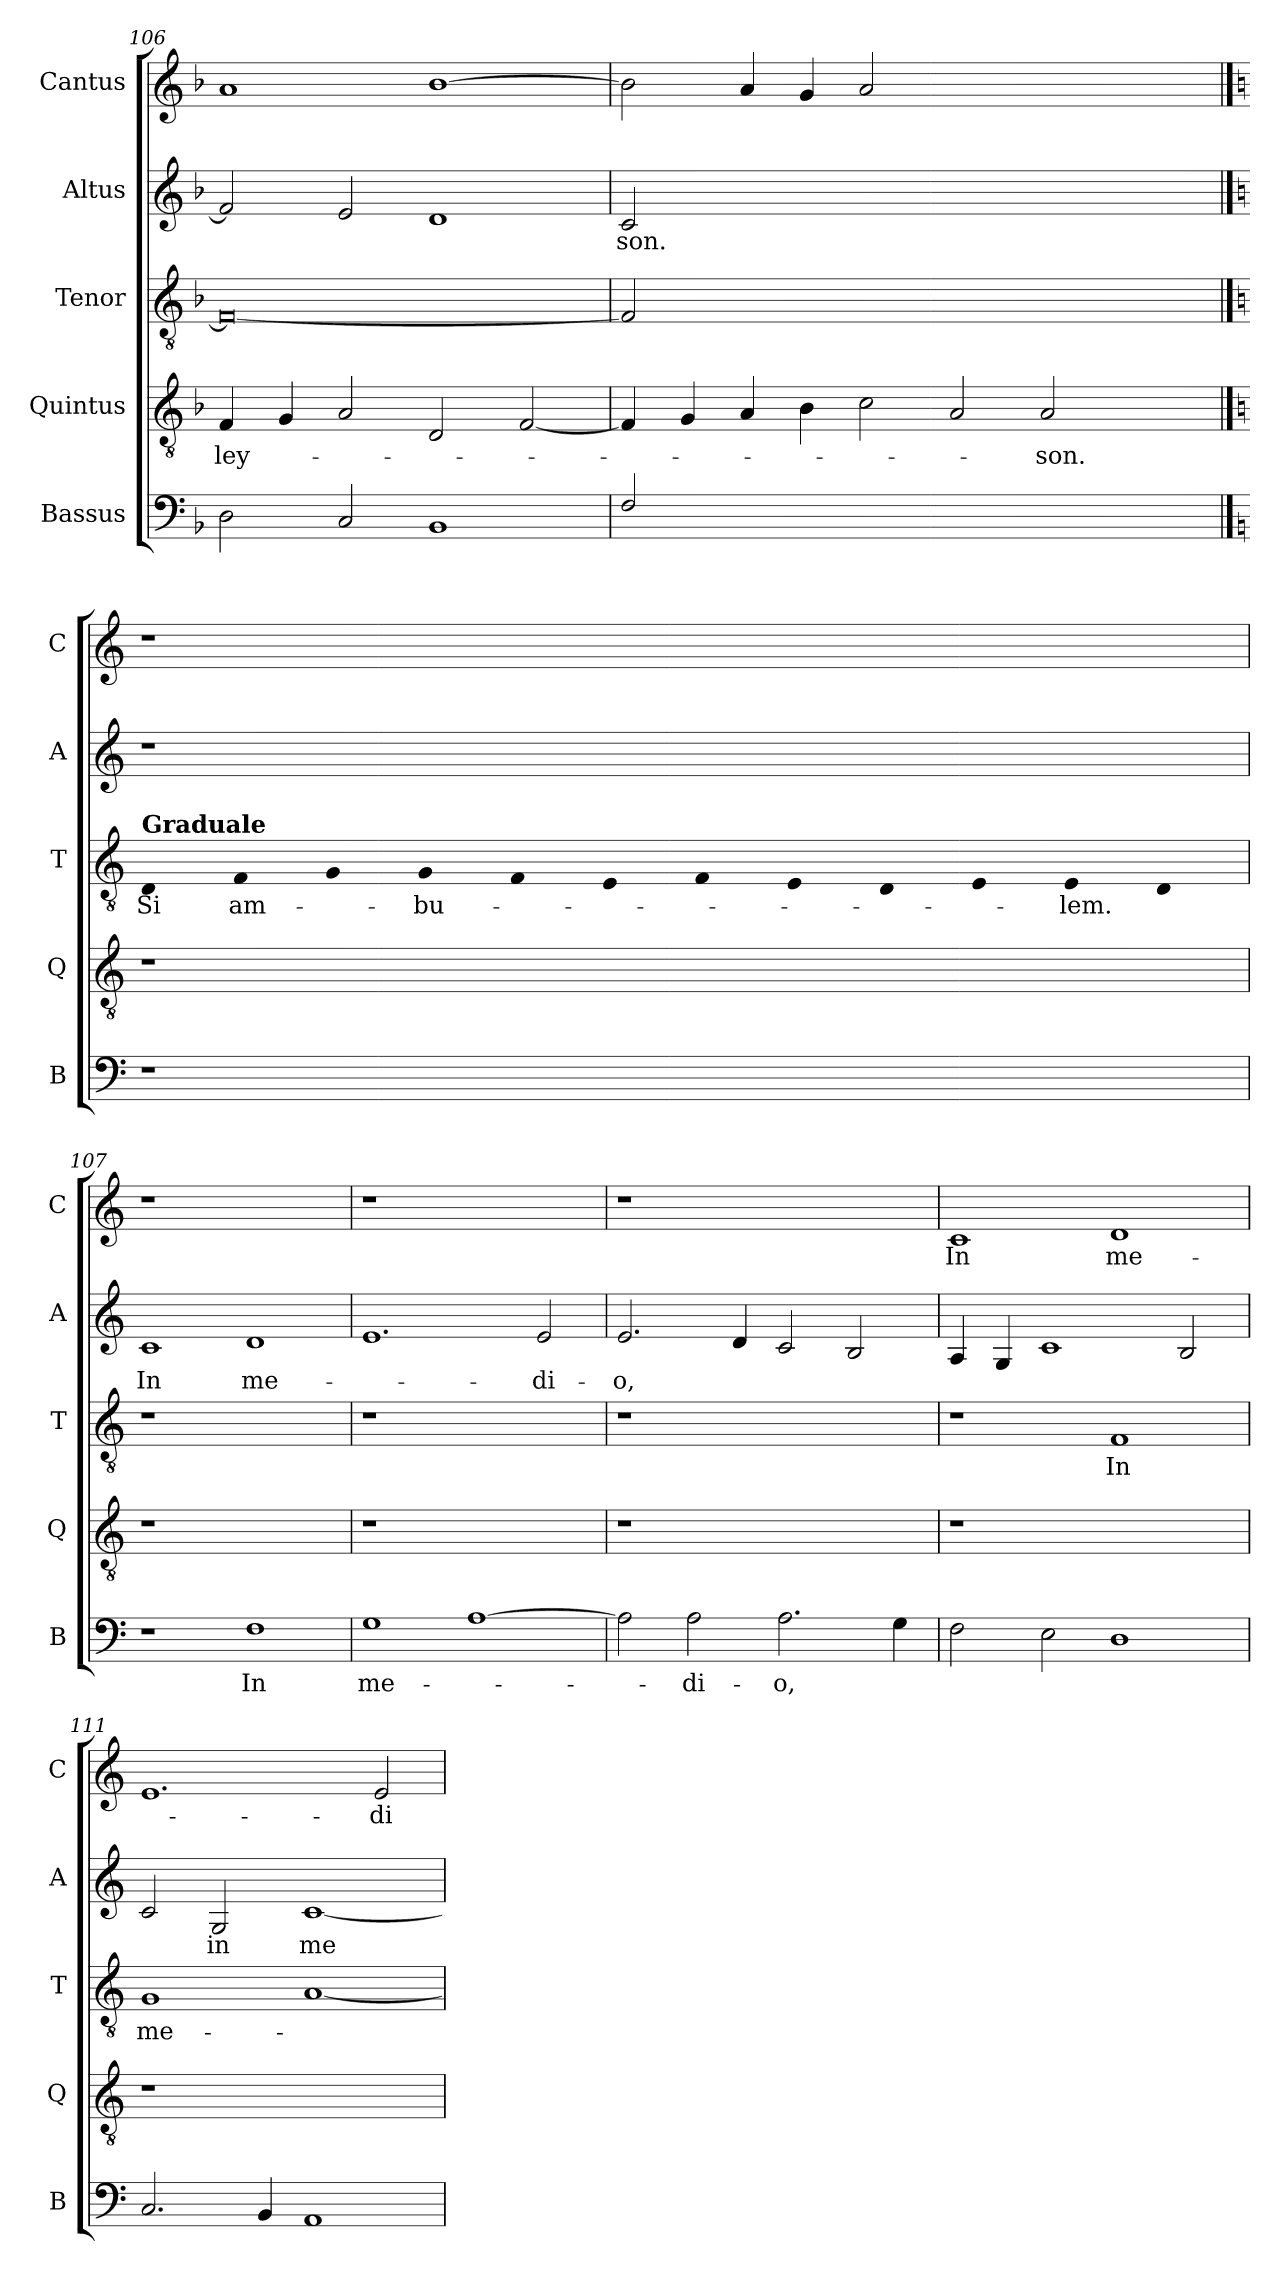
**kern	**text	**kern	**text	**kern	**text	**kern	**text	**kern	**text
*part5	*part5	*part4	*part4	*part3	*part3	*part2	*part2	*part1	*part1
*staff5	*staff5	*staff4	*staff4	*staff3	*staff3	*staff2	*staff2	*staff1	*staff1
*I"Bassus	*	*I"Quintus	*	*I"Tenor	*	*I"Altus	*	*I"Cantus	*
*I'B	*	*I'Q	*	*I'T	*	*I'A	*	*I'C	*
*clefF4	*	*clefGv2	*	*clefGv2	*	*clefG2	*	*clefG2	*
*k[b-]	*	*k[b-]	*	*k[b-]	*	*k[b-]	*	*k[b-]	*
*F:	*	*F:	*	*F:	*	*F:	*	*F:	*
=106	=106	=106	=106	=106	=106	=106	=106	=106	=106
!	!	!	!LO:LY:b	!	!	!	!	!	!
2D\	.	4F/	-ley-	0F_	.	2f/]	.	1a	.
.	.	4G/	.	.	.	.	.	.	.
2C/	.	2A/	.	.	.	2e/	.	.	.
1BB-	.	2D/	.	.	.	1d	.	[1b-	.
.	.	[2F/	.	.	.	.	.	.	.
=107	=107	=107	=107	=107	=107	=107	=107	=107	=107
!	!	!	!	!	!	!	!LO:LY:b	!	!
2F/	.	4F/]	.	2F/]	.	2c/	-son.	2b-\]	.
.	.	4G/	.	.	.	.	.	.	.
2ryy	.	4A/	.	2ryy	.	2ryy	.	4a/	.
.	.	4B-\	.	.	.	.	.	4g/	.
2ryy	.	2c\	.	2ryy	.	2ryy	.	2a/	.
2ryy	.	2A/	.	2ryy	.	2ryy	.	2ryy	.
!	!	!	!LO:LY:b	!	!	!	!	!	!
2ryy	.	2A/	-son.	2ryy	.	2ryy	.	2ryy	.
2ryy	.	2ryy	.	2ryy	.	2ryy	.	2ryy	.
!!LO:PB:g=z
==107X7	==107X7	==107X7	==107X7	==107X7	==107X7	==107X7	==107X7	==107X7	==107X7
*k[]	*	*k[]	*	*k[]	*	*k[]	*	*k[]	*
*C:	*	*C:	*	*C:	*	*C:	*	*C:	*
!	!	!	!	!LO:TX:a:B:t=Graduale	!	!	!	!	!
!	!	!	!	!LO:N:head=solid	!LO:LY:b	!	!	!	!
1r	.	1r	.	1D	Si	1r	.	1r	.
!	!	!	!	!LO:N:head=solid	!LO:LY:b	!	!	!	!
000ryy	.	000ryy	.	1F	am-	000ryy	.	000ryy	.
!	!	!	!	!LO:N:head=solid	!	!	!	!	!
.	.	.	.	1G	.	.	.	.	.
!	!	!	!	!LO:N:head=solid	!LO:LY:b	!	!	!	!
.	.	.	.	1G	-bu-	.	.	.	.
!	!	!	!	!LO:N:head=solid	!	!	!	!	!
.	.	.	.	1F	.	.	.	.	.
!	!	!	!	!LO:N:head=solid	!	!	!	!	!
.	.	.	.	1E	.	.	.	.	.
!	!	!	!	!LO:N:head=solid	!	!	!	!	!
.	.	.	.	1F	.	.	.	.	.
!	!	!	!	!LO:N:head=solid	!	!	!	!	!
.	.	.	.	1E	.	.	.	.	.
!	!	!	!	!LO:N:head=solid	!	!	!	!	!
.	.	.	.	1D	.	.	.	.	.
!	!	!	!	!LO:N:head=solid	!	!	!	!	!
0.ryy	.	0.ryy	.	1E	.	0.ryy	.	0.ryy	.
!	!	!	!	!LO:N:head=solid	!LO:LY:b	!	!	!	!
.	.	.	.	1E	-lem.	.	.	.	.
!	!	!	!	!LO:N:head=solid	!	!	!	!	!
.	.	.	.	1D	.	.	.	.	.
!!LO:LB:g=z
=107X8	=107X8	=107X8	=107X8	=107X8	=107X8	=107X8	=107X8	=107X8	=107X8
!	!	!	!	!	!	!	!LO:LY:b	!	!
1r	.	1r	.	1r	.	1c	In	1r	.
!	!LO:LY:b	!	!	!	!	!	!LO:LY:b	!	!
1F	In	1ryy	.	1ryy	.	1d	me-	1ryy	.
=108	=108	=108	=108	=108	=108	=108	=108	=108	=108
!	!LO:LY:b	!	!	!	!	!	!	!	!
1G	me-	1r	.	1r	.	1.e	.	1r	.
[1A	.	1ryy	.	1ryy	.	.	.	1ryy	.
!	!	!	!	!	!	!	!LO:LY:b	!	!
.	.	.	.	.	.	2e/	-di-	.	.
=109	=109	=109	=109	=109	=109	=109	=109	=109	=109
!	!	!	!	!	!	!	!LO:LY:b	!	!
2A\]	.	1r	.	1r	.	2.e/	-o,	1r	.
!	!LO:LY:b	!	!	!	!	!	!	!	!
2A\	-di-	.	.	.	.	.	.	.	.
.	.	.	.	.	.	4d/	.	.	.
!	!LO:LY:b	!	!	!	!	!	!	!	!
2.A\	-o,	1ryy	.	1ryy	.	2c/	.	1ryy	.
.	.	.	.	.	.	2B/	.	.	.
4G\	.	.	.	.	.	.	.	.	.
=110	=110	=110	=110	=110	=110	=110	=110	=110	=110
!	!	!	!	!	!	!	!	!	!LO:LY:b
2F\	.	1r	.	1r	.	4A/	.	1c	In
.	.	.	.	.	.	4G/	.	.	.
2E\	.	.	.	.	.	1c	.	.	.
!	!	!	!	!	!LO:LY:b	!	!	!	!LO:LY:b
1D	.	1ryy	.	1F	In	.	.	1d	me-
.	.	.	.	.	.	2B/	.	.	.
=111	=111	=111	=111	=111	=111	=111	=111	=111	=111
!	!	!	!	!	!LO:LY:b	!	!	!	!
2.C/	.	1r	.	1G	me-	2c/	.	1.e	.
!	!	!	!	!	!	!	!LO:LY:b	!	!
.	.	.	.	.	.	2G/	in	.	.
4BB/	.	.	.	.	.	.	.	.	.
!	!	!	!	!	!	!	!LO:LY:b	!	!
1AA	.	1ryy	.	[1A	.	[1c	me-	.	.
!	!	!	!	!	!	!	!	!	!LO:LY:b
.	.	.	.	.	.	.	.	2e/	-di-
=	=	=	=	=	=	=	=	=	=
*-	*-	*-	*-	*-	*-	*-	*-	*-	*-
